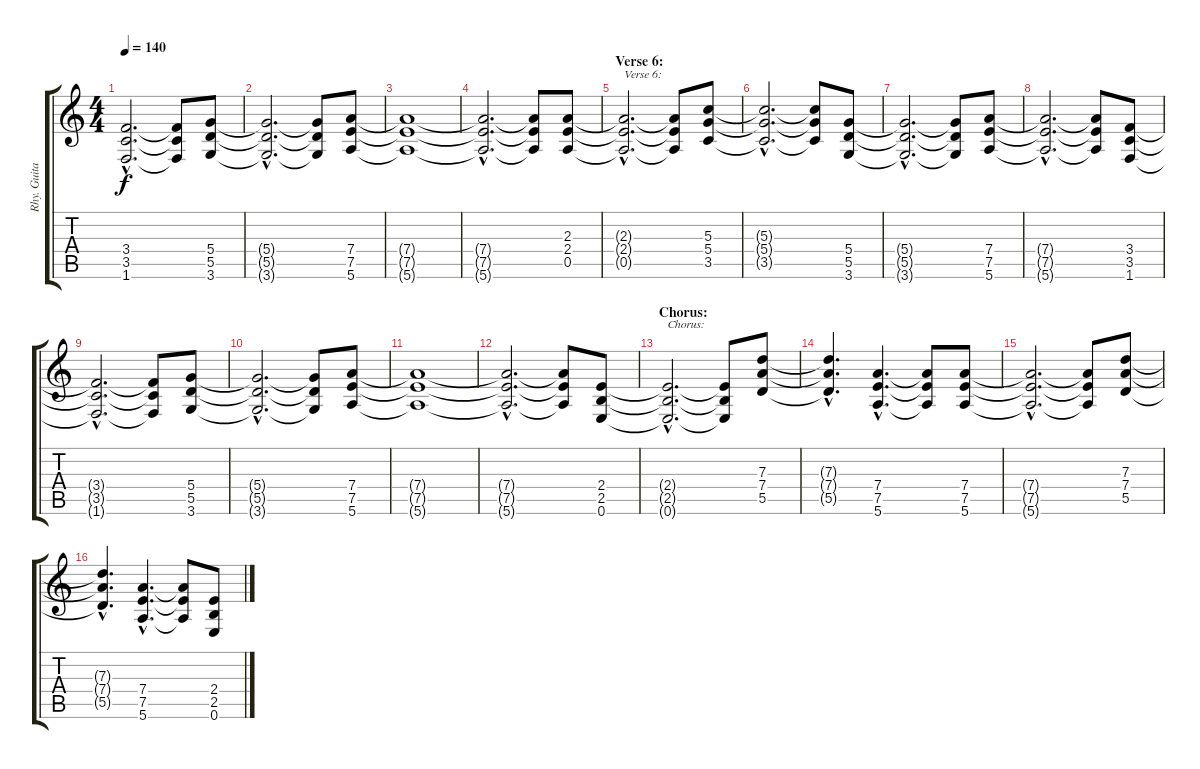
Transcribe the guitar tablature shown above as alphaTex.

\track ("Rhy. Guitar 1" "Rhy. Guita") {instrument distortionguitar}
\staff {score tabs}
\tuning (E4 B3 G3 D3 A2 E2) {hide}
\ts (4 4)
\tempo 140
\clef g2
\ks c
(3.4{hac t} 3.5{hac t} 1.6{hac t}).2{d dy f} (3.4{t} 3.5{t} 1.6{t}).8 (5.4 5.5 3.6).8 |
(5.4{hac t} 5.5{hac t} 3.6{hac t}).2{d} (5.4{t} 5.5{t} 3.6{t}).8 (7.4 7.5 5.6).8 |
(7.4{t} 7.5{t} 5.6{t}).1 |
(7.4{hac t} 7.5{hac t} 5.6{hac t}).2{d} (7.4{t} 7.5{t} 5.6{t}).8 (2.3 2.4 0.5).8 |
\section ("" "Verse 6:")
(2.3{hac t} 2.4{hac t} 0.5{hac t}).2{d txt "Verse 6:"} (2.3{t} 2.4{t} 0.5{t}).8 (5.3 5.4 3.5).8 |
(5.3{hac t} 5.4{hac t} 3.5{hac t}).2{d} (5.3{t} 5.4{t} 3.5{t}).8 (5.4 5.5 3.6).8 |
(5.4{hac t} 5.5{hac t} 3.6{hac t}).2{d} (5.4{t} 5.5{t} 3.6{t}).8 (7.4 7.5 5.6).8 |
(7.4{hac t} 7.5{hac t} 5.6{hac t}).2{d} (7.4{t} 7.5{t} 5.6{t}).8 (3.4 3.5 1.6).8 |
(3.4{hac t} 3.5{hac t} 1.6{hac t}).2{d} (3.4{t} 3.5{t} 1.6{t}).8 (5.4 5.5 3.6).8 |
(5.4{hac t} 5.5{hac t} 3.6{hac t}).2{d} (5.4{t} 5.5{t} 3.6{t}).8 (7.4 7.5 5.6).8 |
(7.4{t} 7.5{t} 5.6{t}).1 |
(7.4{hac t} 7.5{hac t} 5.6{hac t}).2{d} (7.4{t} 7.5{t} 5.6{t}).8 (2.4 2.5 0.6).8 |
\section ("" "Chorus:")
(2.4{hac t} 2.5{hac t} 0.6{hac t}).2{d txt "Chorus:"} (2.4{t} 2.5{t} 0.6{t}).8 (7.3 7.4 5.5).8 |
(7.3{hac t} 7.4{hac t} 5.5{hac t}).4{d} (7.4{hac} 7.5{hac} 5.6{hac}).4{d} (7.4{t} 7.5{t} 5.6{t}).8 (7.4 7.5 5.6).8 |
(7.4{hac t} 7.5{hac t} 5.6{hac t}).2{d} (7.4{t} 7.5{t} 5.6{t}).8 (7.3 7.4 5.5).8 |
(7.3{hac t} 7.4{hac t} 5.5{hac t}).4{d} (7.4{hac} 7.5{hac} 5.6{hac}).4{d} (7.4{t} 7.5{t} 5.6{t}).8 (2.4 2.5 0.6).8
